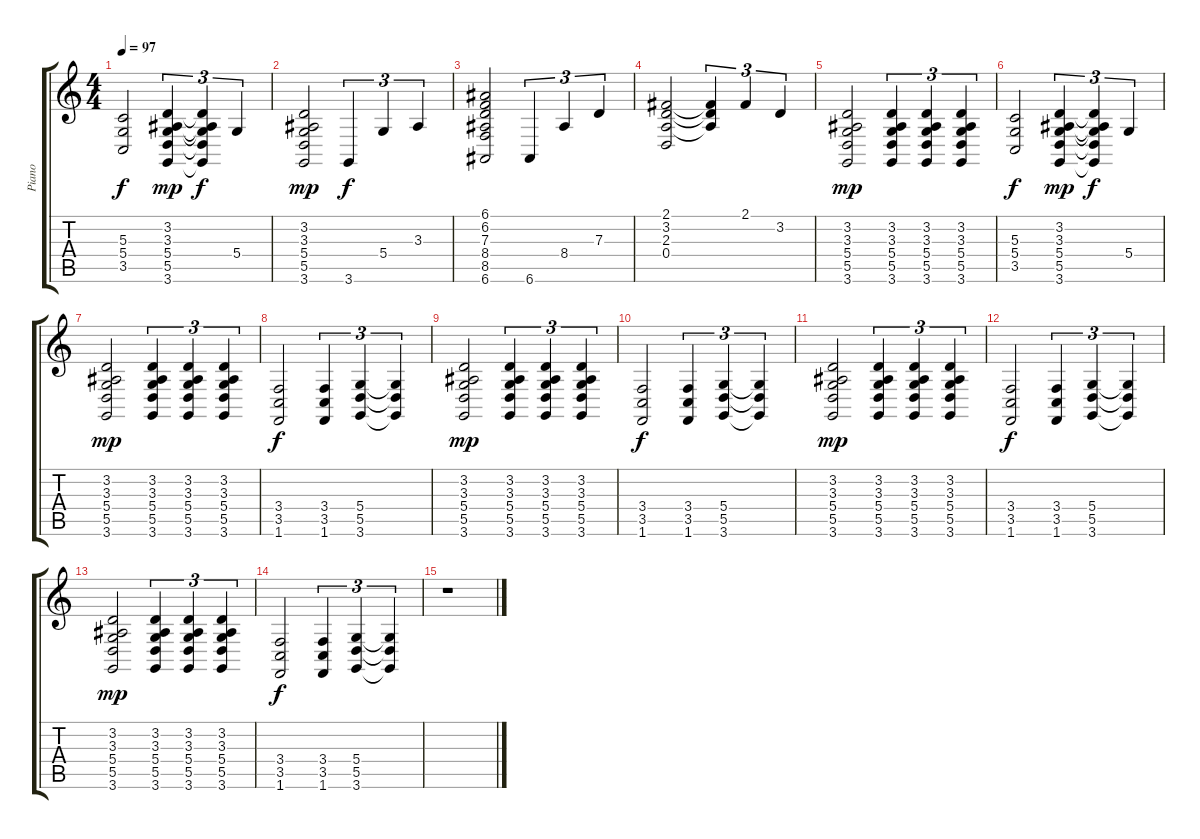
\track ("Piano" "Piano") {instrument acousticgrandpiano}
\staff {score tabs}
\tuning (E4 B3 G3 D3 A2 E2) {hide}
\ts (4 4)
\tempo 97
\clef g2
\ks c
(5.3 5.4 3.5).2{dy f} (3.2 3.3 5.4 5.5 3.6).4{tu (3 2) dy mp} (3.2{t} 3.3{t} 5.4{t} 5.5{t} 3.6{t}).4{tu (3 2) dy f} 5.4.4{tu (3 2)} |
(3.2 3.3 5.4 5.5 3.6).2{dy mp} 3.6.4{tu (3 2) dy f} 5.4.4{tu (3 2)} 3.3.4{tu (3 2)} |
(6.1 6.2 7.3 8.4 8.5 6.6).2 6.6.4{tu (3 2)} 8.4.4{tu (3 2)} 7.3.4{tu (3 2)} |
(2.1 3.2 2.3 0.4).2 (2.1{t} 3.2{t} 2.3{t}).4{tu (3 2)} 2.1.4{tu (3 2)} 3.2.4{tu (3 2)} |
(3.2 3.3 5.4 5.5 3.6).2{dy mp} (3.2 3.3 5.4 5.5 3.6).4{tu (3 2)} (3.2 3.3 5.4 5.5 3.6).4{tu (3 2)} (3.2 3.3 5.4 5.5 3.6).4{tu (3 2)} |
(5.3 5.4 3.5).2{dy f} (3.2 3.3 5.4 5.5 3.6).4{tu (3 2) dy mp} (3.2{t} 3.3{t} 5.4{t} 5.5{t} 3.6{t}).4{tu (3 2) dy f} 5.4.4{tu (3 2)} |
(3.2 3.3 5.4 5.5 3.6).2{dy mp} (3.2 3.3 5.4 5.5 3.6).4{tu (3 2)} (3.2 3.3 5.4 5.5 3.6).4{tu (3 2)} (3.2 3.3 5.4 5.5 3.6).4{tu (3 2)} |
(3.4 3.5 1.6).2{dy f} (3.4 3.5 1.6).4{tu (3 2)} (5.4 5.5 3.6).4{tu (3 2)} (5.4{t} 5.5{t} 3.6{t}).4{tu (3 2)} |
(3.2 3.3 5.4 5.5 3.6).2{dy mp volume 0} (3.2 3.3 5.4 5.5 3.6).4{tu (3 2)} (3.2 3.3 5.4 5.5 3.6).4{tu (3 2)} (3.2 3.3 5.4 5.5 3.6).4{tu (3 2)} |
(3.4 3.5 1.6).2{dy f} (3.4 3.5 1.6).4{tu (3 2)} (5.4 5.5 3.6).4{tu (3 2)} (5.4{t} 5.5{t} 3.6{t}).4{tu (3 2)} |
(3.2 3.3 5.4 5.5 3.6).2{dy mp} (3.2 3.3 5.4 5.5 3.6).4{tu (3 2)} (3.2 3.3 5.4 5.5 3.6).4{tu (3 2)} (3.2 3.3 5.4 5.5 3.6).4{tu (3 2)} |
(3.4 3.5 1.6).2{dy f} (3.4 3.5 1.6).4{tu (3 2)} (5.4 5.5 3.6).4{tu (3 2)} (5.4{t} 5.5{t} 3.6{t}).4{tu (3 2)} |
(3.2 3.3 5.4 5.5 3.6).2{dy mp} (3.2 3.3 5.4 5.5 3.6).4{tu (3 2)} (3.2 3.3 5.4 5.5 3.6).4{tu (3 2)} (3.2 3.3 5.4 5.5 3.6).4{tu (3 2)} |
(3.4 3.5 1.6).2{dy f} (3.4 3.5 1.6).4{tu (3 2)} (5.4 5.5 3.6).4{tu (3 2)} (5.4{t} 5.5{t} 3.6{t}).4{tu (3 2)} |
r.1
